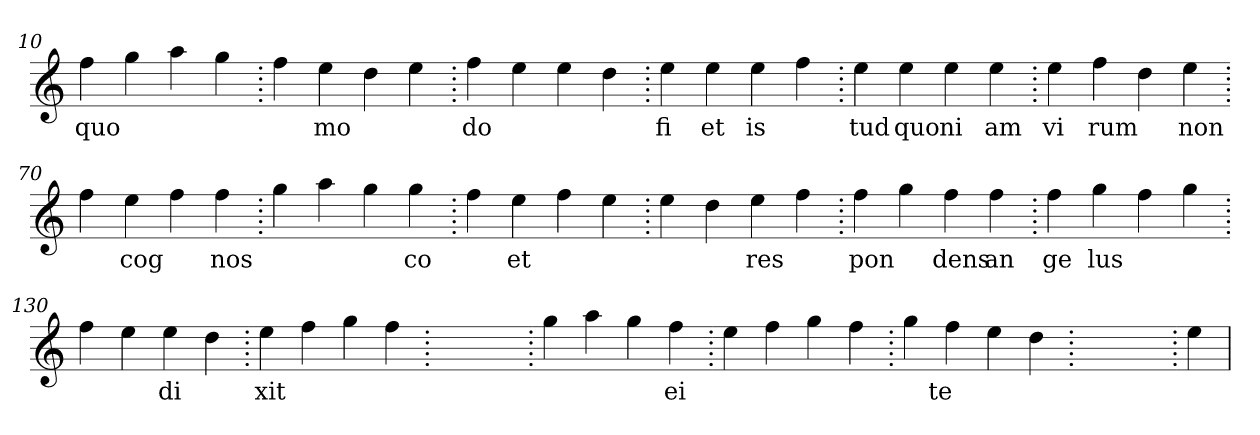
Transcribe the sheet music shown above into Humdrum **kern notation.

**kern	**text
*part1	*part1
*staff1	*staff1
*clefG2	*
=10.	=10.
4ff	quo
4gg	.
4aa	.
4gg	.
=20.	=20.
4ff	.
4ee	mo
4dd	.
4ee	.
=30.	=30.
4ff	do
4ee	.
4ee	.
4dd	.
=40.	=40.
4ee	fi
4ee	et
4ee	is
4ff	.
=50.	=50.
4ee	tud
4ee	quo
4ee	ni
4ee	am
=60.	=60.
4ee	vi
4ff	rum
4dd	.
4ee	non
=70.	=70.
4ff	.
4ee	cog
4ff	.
4ff	nos
=80.	=80.
4gg	.
4aa	.
4gg	.
4gg	co
=90.	=90.
4ff	.
4ee	et
4ff	.
4ee	.
=100.	=100.
4ee	.
4dd	.
4ee	res
4ff	.
=110.	=110.
4ff	pon
4gg	.
4ff	dens
4ff	an
=120.	=120.
4ff	ge
4gg	lus
4ff	.
4gg	.
=130.	=130.
4ff	.
4ee	.
4ee	di
4dd	.
=140.	=140.
4ee	xit
4ff	.
4gg	.
4ff	.
=150.	=150.
1ryy	.
=150.	=150.
4gg	.
4aa	.
4gg	.
4ff	ei
=160.	=160.
4ee	.
4ff	.
4gg	.
4ff	.
=170.	=170.
4gg	.
4ff	te
4ee	.
4dd	.
=180.	=180.
1ryy	.
=180.	=180.
4ee	.
=	=
*-	*-
